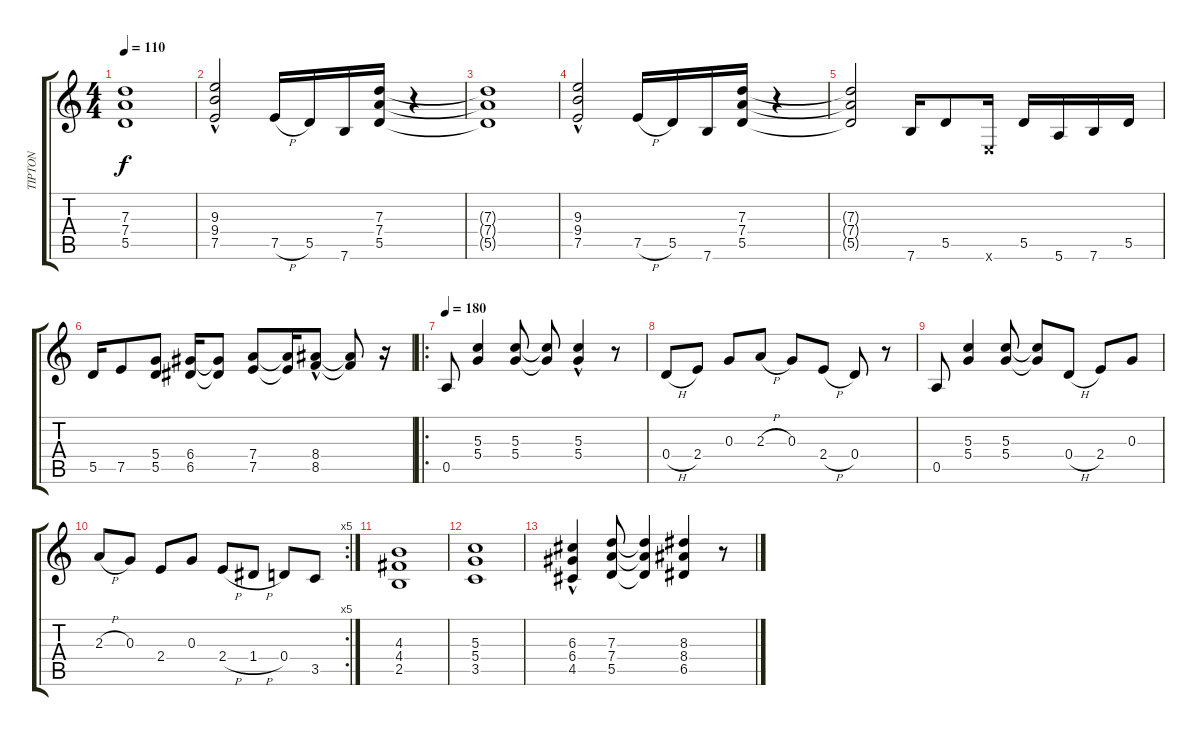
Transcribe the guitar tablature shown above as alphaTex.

\track ("TIPTON" "TIPTON") {instrument distortionguitar}
\staff {score tabs}
\tuning (E4 B3 G3 D3 A2 E2) {hide}
\ts (4 4)
\tempo 110
\clef g2
\ks c
(7.3{t} 7.4{t} 5.5{t}).1{dy f} |
(9.3{hac} 9.4{hac} 7.5{hac}).2 7.5{h}.16 5.5.16 7.6.16 (7.3 7.4 5.5).16 r.4 |
(7.3{t} 7.4{t} 5.5{t}).1 |
(9.3{hac} 9.4{hac} 7.5{hac}).2 7.5{h}.16 5.5.16 7.6.16 (7.3 7.4 5.5).16 r.4 |
(7.3{t} 7.4{t} 5.5{t}).2 7.6.16 5.5.8 0.6{x}.16 5.5.16 5.6.16 7.6.16 5.5.16 |
5.5.16 7.5.8 (5.4 5.5).8 (6.4 6.5).16 (6.4{t} 6.5{t}).8 (7.4 7.5).8 (7.4{t} 7.5{t}).16 (8.4{hac} 8.5{hac}).8 (8.4{t} 8.5{t}).8 r.16 |
\ro
\tempo 180
0.5.8 (5.3 5.4).4 (5.3 5.4).8 (5.3{t} 5.4{t}).8 (5.3{hac} 5.4{hac}).4 r.8 |
0.4{h}.8 2.4.8 0.3.8 2.3{h}.8 0.3.8 2.4{h}.8 0.4.8 r.8 |
0.5.8 (5.3 5.4).4 (5.3 5.4).8 (5.3{t} 5.4{t}).8 0.4{h}.8 2.4.8 0.3.8 |
\rc 5
2.3{h}.8 0.3.8 2.4.8 0.3.8 2.4{h}.8 1.4{h}.8 0.4.8 3.5.8 |
(4.3 4.4 2.5).1 |
(5.3 5.4 3.5).1 |
(6.3{hac} 6.4{hac} 4.5{hac}).4 (7.3 7.4 5.5).8 (7.3{t} 7.4{t} 5.5{t}).4 (8.3 8.4 6.5).4 r.8
